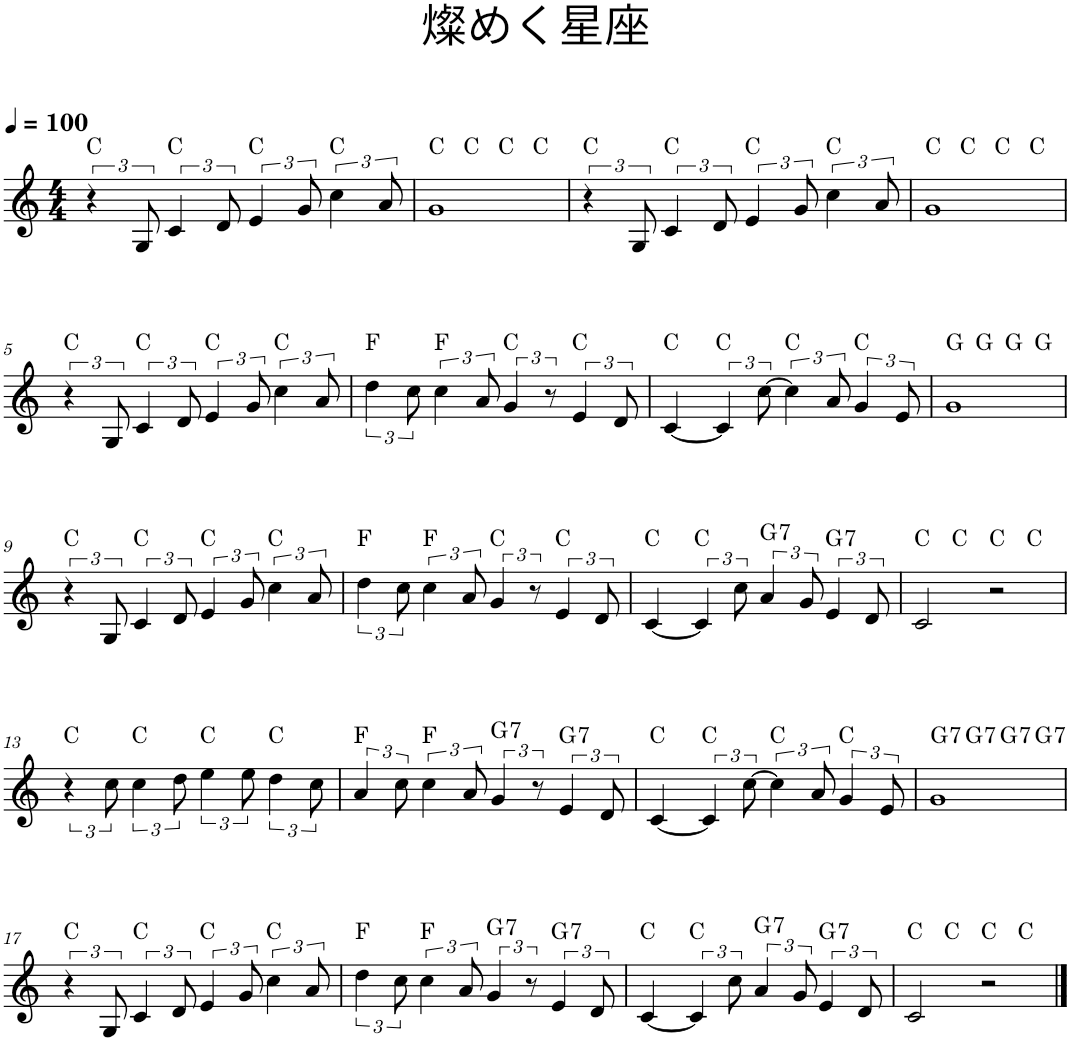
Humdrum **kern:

**kern	**harte
*part1	*part1
*staff1	*
*I"Piano	*
*I'Pno.	*
*clefG2	*
*k[]	*
*M4/4	*
*MM100	*
=1	=1
6r	C:maj
12G/	.
6c/	C:maj
12d/	.
6e/	C:maj
12g/	.
6cc\	C:maj
12a/	.
=2	=2
*^	*
*	*^	*
*	*	*^	*
1g	4ryy	2ryy	2.ryy	C:maj
.	2.ryy	.	.	C:maj
.	.	2ryy	.	C:maj
.	.	.	4ryy	C:maj
*v	*v	*v	*v	*
=3	=3
6r	C:maj
12G/	.
6c/	C:maj
12d/	.
6e/	C:maj
12g/	.
6cc\	C:maj
12a/	.
=4	=4
*^	*
*	*^	*
*	*	*^	*
1g	4ryy	2ryy	2.ryy	C:maj
.	2.ryy	.	.	C:maj
.	.	2ryy	.	C:maj
.	.	.	4ryy	C:maj
*v	*v	*v	*v	*
!!LO:LB:g=z
=5	=5
6r	C:maj
12G/	.
6c/	C:maj
12d/	.
6e/	C:maj
12g/	.
6cc\	C:maj
12a/	.
=6	=6
6dd\	F:maj
12cc\	.
6cc\	F:maj
12a/	.
6g/	C:maj
12r	.
6e/	C:maj
12d/	.
=7	=7
[4c/	C:maj
6c/]	C:maj
[12cc\	.
6cc\]	C:maj
12a/	.
6g/	C:maj
12e/	.
=8	=8
*^	*
*	*^	*
*	*	*^	*
1g	4ryy	2ryy	2.ryy	G:maj
.	2.ryy	.	.	G:maj
.	.	2ryy	.	G:maj
.	.	.	4ryy	G:maj
*v	*v	*v	*v	*
!!LO:LB:g=z
=9	=9
6r	C:maj
12G/	.
6c/	C:maj
12d/	.
6e/	C:maj
12g/	.
6cc\	C:maj
12a/	.
=10	=10
6dd\	F:maj
12cc\	.
6cc\	F:maj
12a/	.
6g/	C:maj
12r	.
6e/	C:maj
12d/	.
=11	=11
[4c/	C:maj
6c/]	C:maj
12cc\	.
!	!LO:H:kt=7
6a/	G:7
12g/	.
!	!LO:H:kt=7
6e/	G:7
12d/	.
=12	=12
*^	*
*	*^	*
2c/	4ryy	2.ryy	C:maj
.	2.ryy	.	C:maj
2r	.	.	C:maj
.	.	4ryy	C:maj
*v	*v	*v	*
!!LO:LB:g=z
=13	=13
6r	C:maj
12cc\	.
6cc\	C:maj
12dd\	.
6ee\	C:maj
12ee\	.
6dd\	C:maj
12cc\	.
=14	=14
6a/	F:maj
12cc\	.
6cc\	F:maj
12a/	.
!	!LO:H:kt=7
6g/	G:7
12r	.
!	!LO:H:kt=7
6e/	G:7
12d/	.
=15	=15
[4c/	C:maj
6c/]	C:maj
[12cc\	.
6cc\]	C:maj
12a/	.
6g/	C:maj
12e/	.
=16	=16
!	!LO:H:kt=7
*^	*
*	*^	*
*	*	*^	*
1g	4ryy	2ryy	2.ryy	G:7
!	!	!	!	!LO:H:kt=7
.	2.ryy	.	.	G:7
!	!	!	!	!LO:H:kt=7
.	.	2ryy	.	G:7
!	!	!	!	!LO:H:kt=7
.	.	.	4ryy	G:7
*v	*v	*v	*v	*
!!LO:LB:g=z
=17	=17
6r	C:maj
12G/	.
6c/	C:maj
12d/	.
6e/	C:maj
12g/	.
6cc\	C:maj
12a/	.
=18	=18
6dd\	F:maj
12cc\	.
6cc\	F:maj
12a/	.
!	!LO:H:kt=7
6g/	G:7
12r	.
!	!LO:H:kt=7
6e/	G:7
12d/	.
=19	=19
[4c/	C:maj
6c/]	C:maj
12cc\	.
!	!LO:H:kt=7
6a/	G:7
12g/	.
!	!LO:H:kt=7
6e/	G:7
12d/	.
=20	=20
*^	*
*	*^	*
2c/	4ryy	2.ryy	C:maj
.	2.ryy	.	C:maj
2r	.	.	C:maj
.	.	4ryy	C:maj
*v	*v	*v	*
==	==
*-	*-
